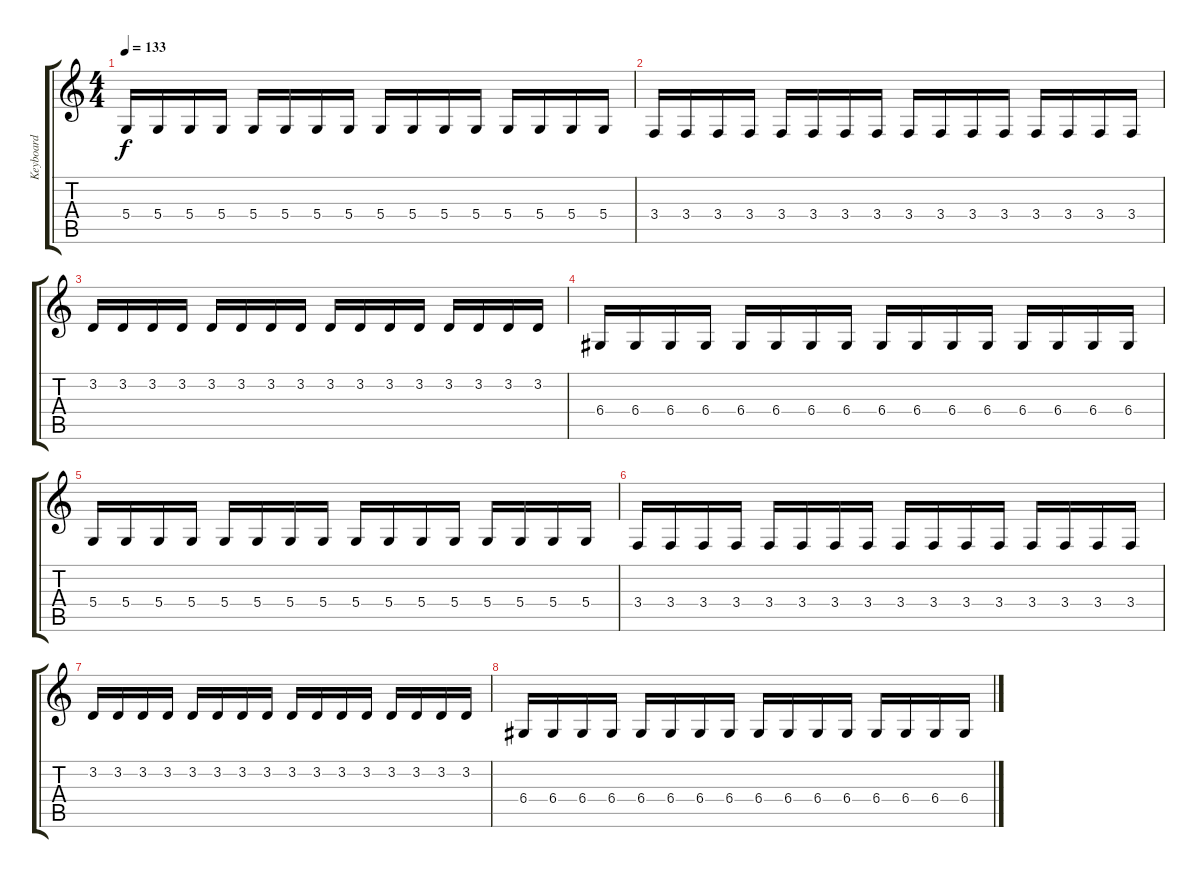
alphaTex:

\track ("Keyboard" "Keyboard") {mute instrument pad3polysynth}
\staff {score tabs}
\tuning (E4 B3 G3 D3 A2 E2) {hide}
\ts (4 4)
\tempo 133
\clef g2
\ks c
5.4.16{dy f} 5.4.16 5.4.16 5.4.16 5.4.16 5.4.16 5.4.16 5.4.16 5.4.16 5.4.16 5.4.16 5.4.16 5.4.16 5.4.16 5.4.16 5.4.16 |
3.4.16 3.4.16 3.4.16 3.4.16 3.4.16 3.4.16 3.4.16 3.4.16 3.4.16 3.4.16 3.4.16 3.4.16 3.4.16 3.4.16 3.4.16 3.4.16 |
3.2.16 3.2.16 3.2.16 3.2.16 3.2.16 3.2.16 3.2.16 3.2.16 3.2.16 3.2.16 3.2.16 3.2.16 3.2.16 3.2.16 3.2.16 3.2.16 |
6.4.16 6.4.16 6.4.16 6.4.16 6.4.16 6.4.16 6.4.16 6.4.16 6.4.16 6.4.16 6.4.16 6.4.16 6.4.16 6.4.16 6.4.16 6.4.16 |
5.4.16 5.4.16 5.4.16 5.4.16 5.4.16 5.4.16 5.4.16 5.4.16 5.4.16 5.4.16 5.4.16 5.4.16 5.4.16 5.4.16 5.4.16 5.4.16 |
3.4.16 3.4.16 3.4.16 3.4.16 3.4.16 3.4.16 3.4.16 3.4.16 3.4.16 3.4.16 3.4.16 3.4.16 3.4.16 3.4.16 3.4.16 3.4.16 |
3.2.16 3.2.16 3.2.16 3.2.16 3.2.16 3.2.16 3.2.16 3.2.16 3.2.16 3.2.16 3.2.16 3.2.16 3.2.16 3.2.16 3.2.16 3.2.16 |
6.4.16 6.4.16 6.4.16 6.4.16 6.4.16 6.4.16 6.4.16 6.4.16 6.4.16 6.4.16 6.4.16 6.4.16 6.4.16 6.4.16 6.4.16 6.4.16
